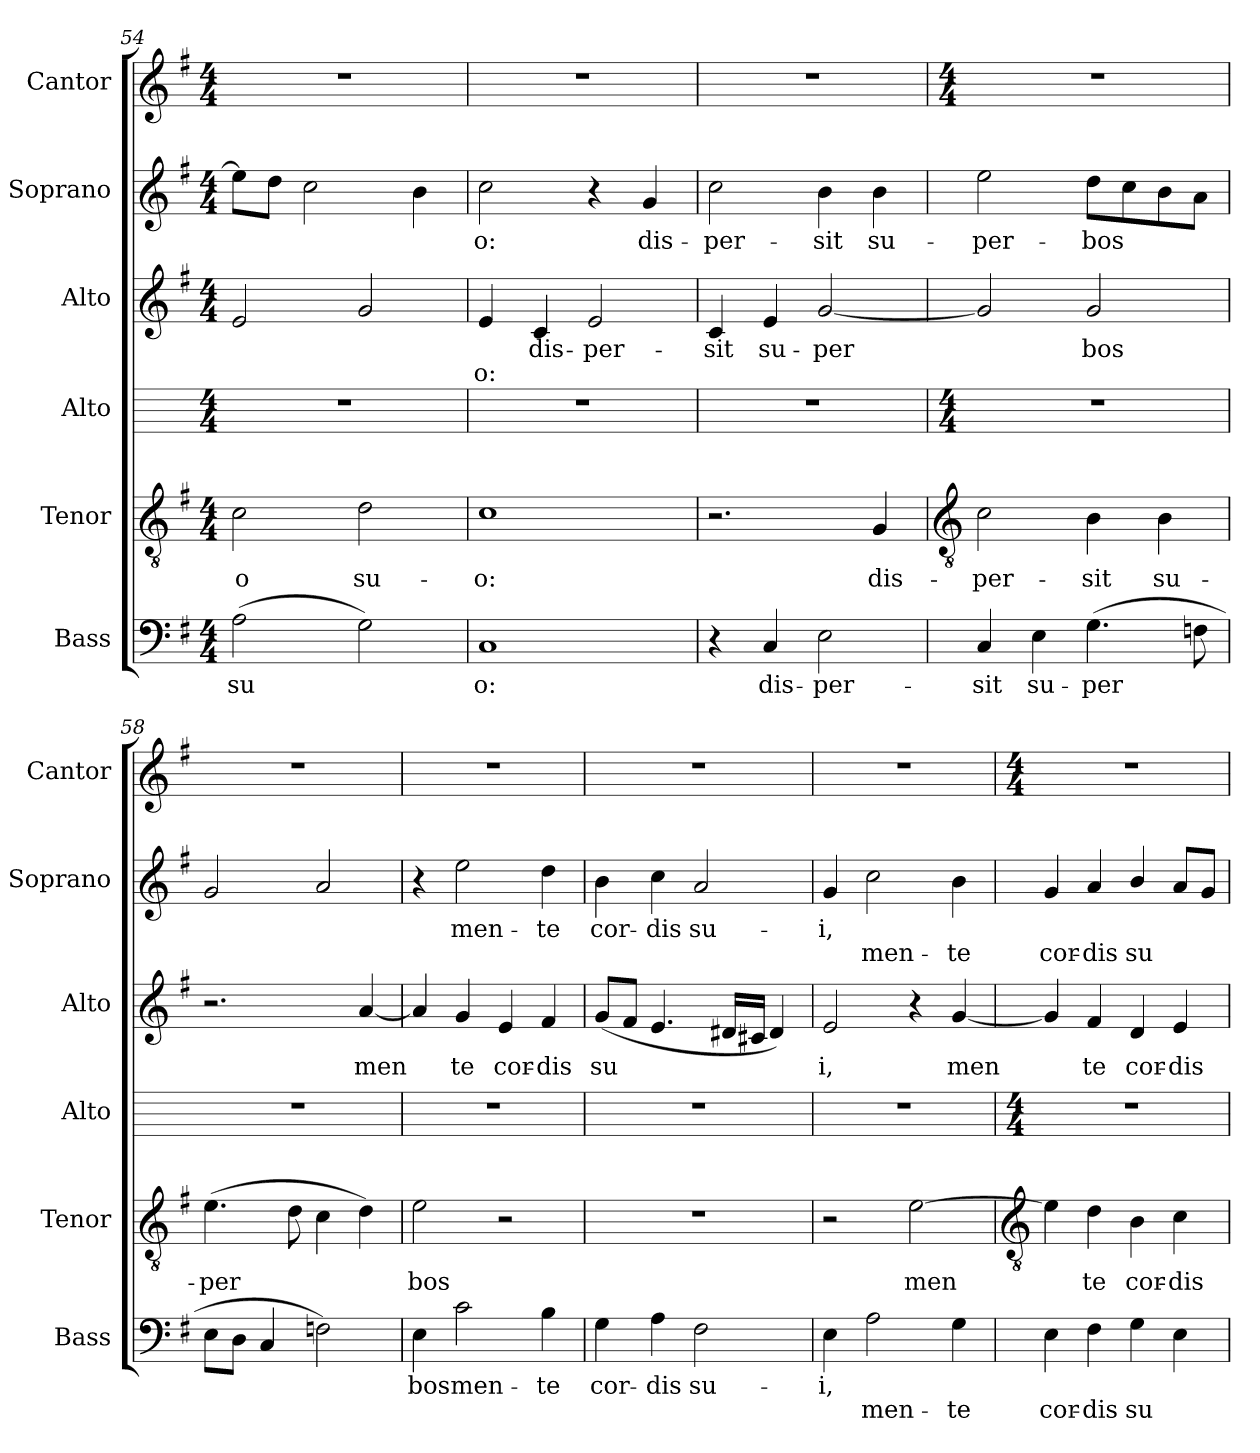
**kern	**text	**text	**kern	**text	**kern	**kern	**text	**text	**kern	**text	**text	**kern
*part6	*part6	*part6	*part5	*part5	*part4	*part3	*part3	*part3	*part2	*part2	*part2	*part1
*staff6	*staff6	*staff6	*staff5	*staff5	*staff4	*staff3	*staff3	*staff3	*staff2	*staff2	*staff2	*staff1
*I"Bass	*	*	*I"Tenor	*	*I"Alto	*I"Alto	*	*	*I"Soprano	*	*	*I"Cantor
*I'Bass	*	*	*I'Tenor	*	*I'Alto	*I'Alto	*	*	*I'Soprano	*	*	*I'Cantor
*clefF4	*	*	*clefGv2	*	*	*clefG2	*	*	*clefG2	*	*	*clefG2
*k[f#]	*	*	*k[f#]	*	*	*k[f#]	*	*	*k[f#]	*	*	*k[f#]
*G:	*	*	*G:	*	*	*G:	*	*	*G:	*	*	*G:
*M4/4	*	*	*M4/4	*	*M4/4	*M4/4	*	*	*M4/4	*	*	*M4/4
=54	=54	=54	=54	=54	=54	=54	=54	=54	=54	=54	=54	=54
!	!LO:LY:b	!	!	!LO:LY:b	!	!	!	!	!	!	!	!
(>2A	su	.	2c	-o	1r	2e	.	.	8eeL]	.	.	1r
.	.	.	.	.	.	.	.	.	8ddJ	.	.	.
.	.	.	.	.	.	.	.	.	2cc	.	.	.
!	!	!	!	!LO:LY:b	!	!	!	!	!	!	!	!
2G)	.	.	2d	su-	.	2g	.	.	.	.	.	.
.	.	.	.	.	.	.	.	.	4b	.	.	.
=55	=55	=55	=55	=55	=55	=55	=55	=55	=55	=55	=55	=55
!	!LO:LY:b	!	!	!LO:LY:b	!	!	!	!LO:LY:b	!	!LO:LY:b	!	!
1C	o:	.	1c	-o:	1r	4e	.	o:	2cc	o:	.	1r
!	!	!	!	!	!	!	!LO:LY:b	!	!	!	!	!
.	.	.	.	.	.	4c	dis-	.	.	.	.	.
!	!	!	!	!	!	!	!LO:LY:b	!	!	!	!	!
.	.	.	.	.	.	2e	-per-	.	4r	.	.	.
!	!	!	!	!	!	!	!	!	!	!LO:LY:b	!	!
.	.	.	.	.	.	.	.	.	4g	dis-	.	.
=56	=56	=56	=56	=56	=56	=56	=56	=56	=56	=56	=56	=56
!	!	!	!	!	!	!	!LO:LY:b	!	!	!LO:LY:b	!	!
4r	.	.	2.r	.	1r	4c	-sit	.	2cc	-per-	.	1r
!	!LO:LY:b	!	!	!	!	!	!LO:LY:b	!	!	!	!	!
4C	dis-	.	.	.	.	4e	su-	.	.	.	.	.
!	!LO:LY:b	!	!	!	!	!	!LO:LY:b	!	!	!LO:LY:b	!	!
2E	-per-	.	.	.	.	[2g	-per	.	4b	-sit	.	.
!	!	!	!	!LO:LY:b	!	!	!	!	!	!LO:LY:b	!	!
.	.	.	4G	dis-	.	.	.	.	4b	su-	.	.
!!LO:LB:g=z
=57	=57	=57	=57	=57	=57	=57	=57	=57	=57	=57	=57	=57
*	*	*	*clefGv2	*	*	*	*	*	*	*	*	*
*	*	*	*	*	*M4/4	*	*	*	*	*	*	*M4/4
!	!LO:LY:b	!	!	!LO:LY:b	!	!	!	!	!	!LO:LY:b	!	!
4C	-sit	.	2c	-per-	1r	2g]	.	.	2ee	-per-	.	1r
!	!LO:LY:b	!	!	!	!	!	!	!	!	!	!	!
4E	su-	.	.	.	.	.	.	.	.	.	.	.
!	!LO:LY:b	!	!	!LO:LY:b	!	!	!LO:LY:b	!	!	!LO:LY:b	!	!
(>4.G	-per	.	4B	-sit	.	2g	bos	.	8ddL	-bos	.	.
.	.	.	.	.	.	.	.	.	8cc	.	.	.
!	!	!	!	!LO:LY:b	!	!	!	!	!	!	!	!
.	.	.	4B	su-	.	.	.	.	8b	.	.	.
8F	.	.	.	.	.	.	.	.	8aJ	.	.	.
=58	=58	=58	=58	=58	=58	=58	=58	=58	=58	=58	=58	=58
!	!	!	!	!LO:LY:b	!	!	!	!	!	!	!	!
8EL	.	.	(>4.e	-per	1r	2.r	.	.	2g	.	.	1r
8DJ	.	.	.	.	.	.	.	.	.	.	.	.
4C	.	.	.	.	.	.	.	.	.	.	.	.
.	.	.	8d	.	.	.	.	.	.	.	.	.
2F)	.	.	4c	.	.	.	.	.	2a	.	.	.
!	!	!	!	!	!	!	!LO:LY:b	!	!	!	!	!
.	.	.	4d)	.	.	[4a	men	.	.	.	.	.
=59	=59	=59	=59	=59	=59	=59	=59	=59	=59	=59	=59	=59
!	!LO:LY:b	!	!	!LO:LY:b	!	!	!	!	!	!	!	!
4E	bos	.	2e	bos	1r	4a]	.	.	4r	.	.	1r
!	!LO:LY:b	!	!	!	!	!	!LO:LY:b	!	!	!LO:LY:b	!	!
2c	men-	.	.	.	.	4g	te	.	2ee	men-	.	.
!	!	!	!	!	!	!	!LO:LY:b	!	!	!	!	!
.	.	.	2r	.	.	4e	cor-	.	.	.	.	.
!	!LO:LY:b	!	!	!	!	!	!LO:LY:b	!	!	!LO:LY:b	!	!
4B	-te	.	.	.	.	4f#	-dis	.	4dd	-te	.	.
=60	=60	=60	=60	=60	=60	=60	=60	=60	=60	=60	=60	=60
!	!LO:LY:b	!	!	!	!	!	!LO:LY:b	!	!	!LO:LY:b	!	!
4G	cor-	.	1r	.	1r	(<8gL	su	.	4b	cor-	.	1r
.	.	.	.	.	.	8f#J	.	.	.	.	.	.
!	!LO:LY:b	!	!	!	!	!	!	!	!	!LO:LY:b	!	!
4A	-dis	.	.	.	.	4.e	.	.	4cc	-dis	.	.
!	!LO:LY:b	!	!	!	!	!	!	!	!	!LO:LY:b	!	!
2F#	su-	.	.	.	.	.	.	.	2a	su-	.	.
.	.	.	.	.	.	16d#LL	.	.	.	.	.	.
.	.	.	.	.	.	16c#JJ	.	.	.	.	.	.
.	.	.	.	.	.	4d#)	.	.	.	.	.	.
=61	=61	=61	=61	=61	=61	=61	=61	=61	=61	=61	=61	=61
!	!LO:LY:b	!	!	!	!	!	!LO:LY:b	!	!	!LO:LY:b	!	!
4E	-i,	.	2r	.	1r	2e	i,	.	4g	-i,	.	1r
!	!	!LO:LY:b	!	!	!	!	!	!	!	!	!LO:LY:b	!
2A	.	men-	.	.	.	.	.	.	2cc	.	men-	.
!	!	!	!	!LO:LY:b	!	!	!	!	!	!	!	!
.	.	.	[2e	men	.	4r	.	.	.	.	.	.
!	!	!LO:LY:b	!	!	!	!	!LO:LY:b	!	!	!	!LO:LY:b	!
4G	.	-te	.	.	.	[4g	men	.	4b	.	-te	.
!!LO:LB:g=z
=62	=62	=62	=62	=62	=62	=62	=62	=62	=62	=62	=62	=62
*	*	*	*clefGv2	*	*	*	*	*	*	*	*	*
*	*	*	*	*	*M4/4	*	*	*	*	*	*	*M4/4
!	!	!LO:LY:b	!	!	!	!	!	!	!	!	!LO:LY:b	!
4E	.	cor-	4e]	.	1r	4g]	.	.	4g	.	cor-	1r
!	!	!LO:LY:b	!	!LO:LY:b	!	!	!LO:LY:b	!	!	!	!LO:LY:b	!
4F#	.	-dis	4d	te	.	4f#	te	.	4a	.	-dis	.
!	!	!LO:LY:b	!	!LO:LY:b	!	!	!LO:LY:b	!	!	!	!LO:LY:b	!
4G	.	su	4B	cor-	.	4d	cor-	.	4b/	.	su	.
!	!	!	!	!LO:LY:b	!	!	!LO:LY:b	!	!	!	!	!
4E	.	.	4c	-dis	.	4e	-dis	.	8aL	.	.	.
.	.	.	.	.	.	.	.	.	8gJ	.	.	.
=	=	=	=	=	=	=	=	=	=	=	=	=
*-	*-	*-	*-	*-	*-	*-	*-	*-	*-	*-	*-	*-
